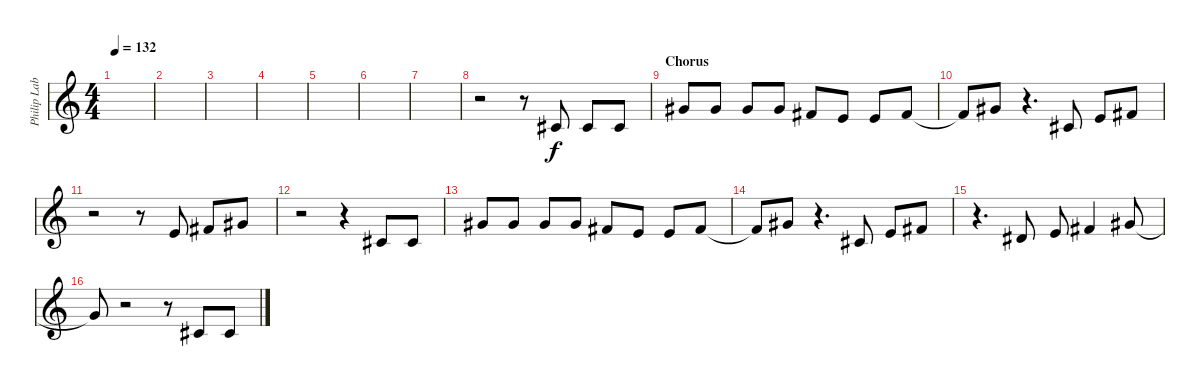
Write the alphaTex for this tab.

\track ("Philip Labonte" "Philip Lab") {instrument voiceoohs}
\staff {score}
\tuning (E4 B3 G3 D3 A2 E2 B1) {hide}
\ts (4 4)
\tempo 132
\clef g2
\ks c
|
|
|
|
|
|
|
r.2 r.8 2.2.8 2.2.8 2.2.8 |
\section ("" "Chorus")
4.1.8 4.1.8 4.1.8 4.1.8 2.1.8 0.1.8 0.1.8 2.1.8 |
2.1{t}.8 4.1.8 r.4{d} 2.2.8 0.1.8 2.1.8 |
r.2 r.8 0.1.8 2.1.8 4.1.8 |
r.2 r.4 2.2.8 2.2.8 |
4.1.8 4.1.8 4.1.8 4.1.8 2.1.8 0.1.8 0.1.8 2.1.8 |
2.1{t}.8 4.1.8 r.4{d} 2.2.8 0.1.8 2.1.8 |
r.4{d} 4.2.8 0.1.8 2.1.4 4.1.8 |
4.1{t}.8 r.2 r.8 2.2.8 2.2.8
